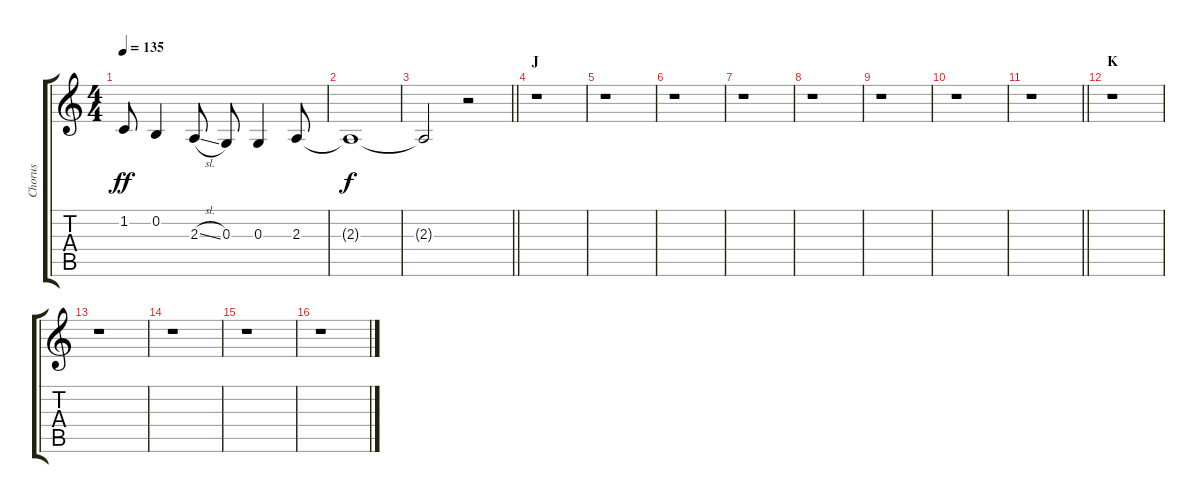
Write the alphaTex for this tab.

\track ("Chorus" "Chorus") {instrument voiceoohs}
\staff {score tabs}
\tuning (E4 B3 G3 D3 A2 E2) {hide}
\ts (4 4)
\tempo 135
\clef g2
\ks c
1.2.8{dy ff} 0.2.4 2.3{sl}.8 0.3.8 0.3.4 2.3.8 |
2.3{t}.1{dy f} |
\barLineRight lightlight
2.3{t}.2 r.2 |
\section ("" "J")
r.1 |
r.1 |
r.1 |
r.1 |
r.1 |
r.1 |
r.1 |
\barLineRight lightlight
r.1 |
\section ("" "K")
r.1 |
r.1 |
r.1 |
r.1 |
r.1
